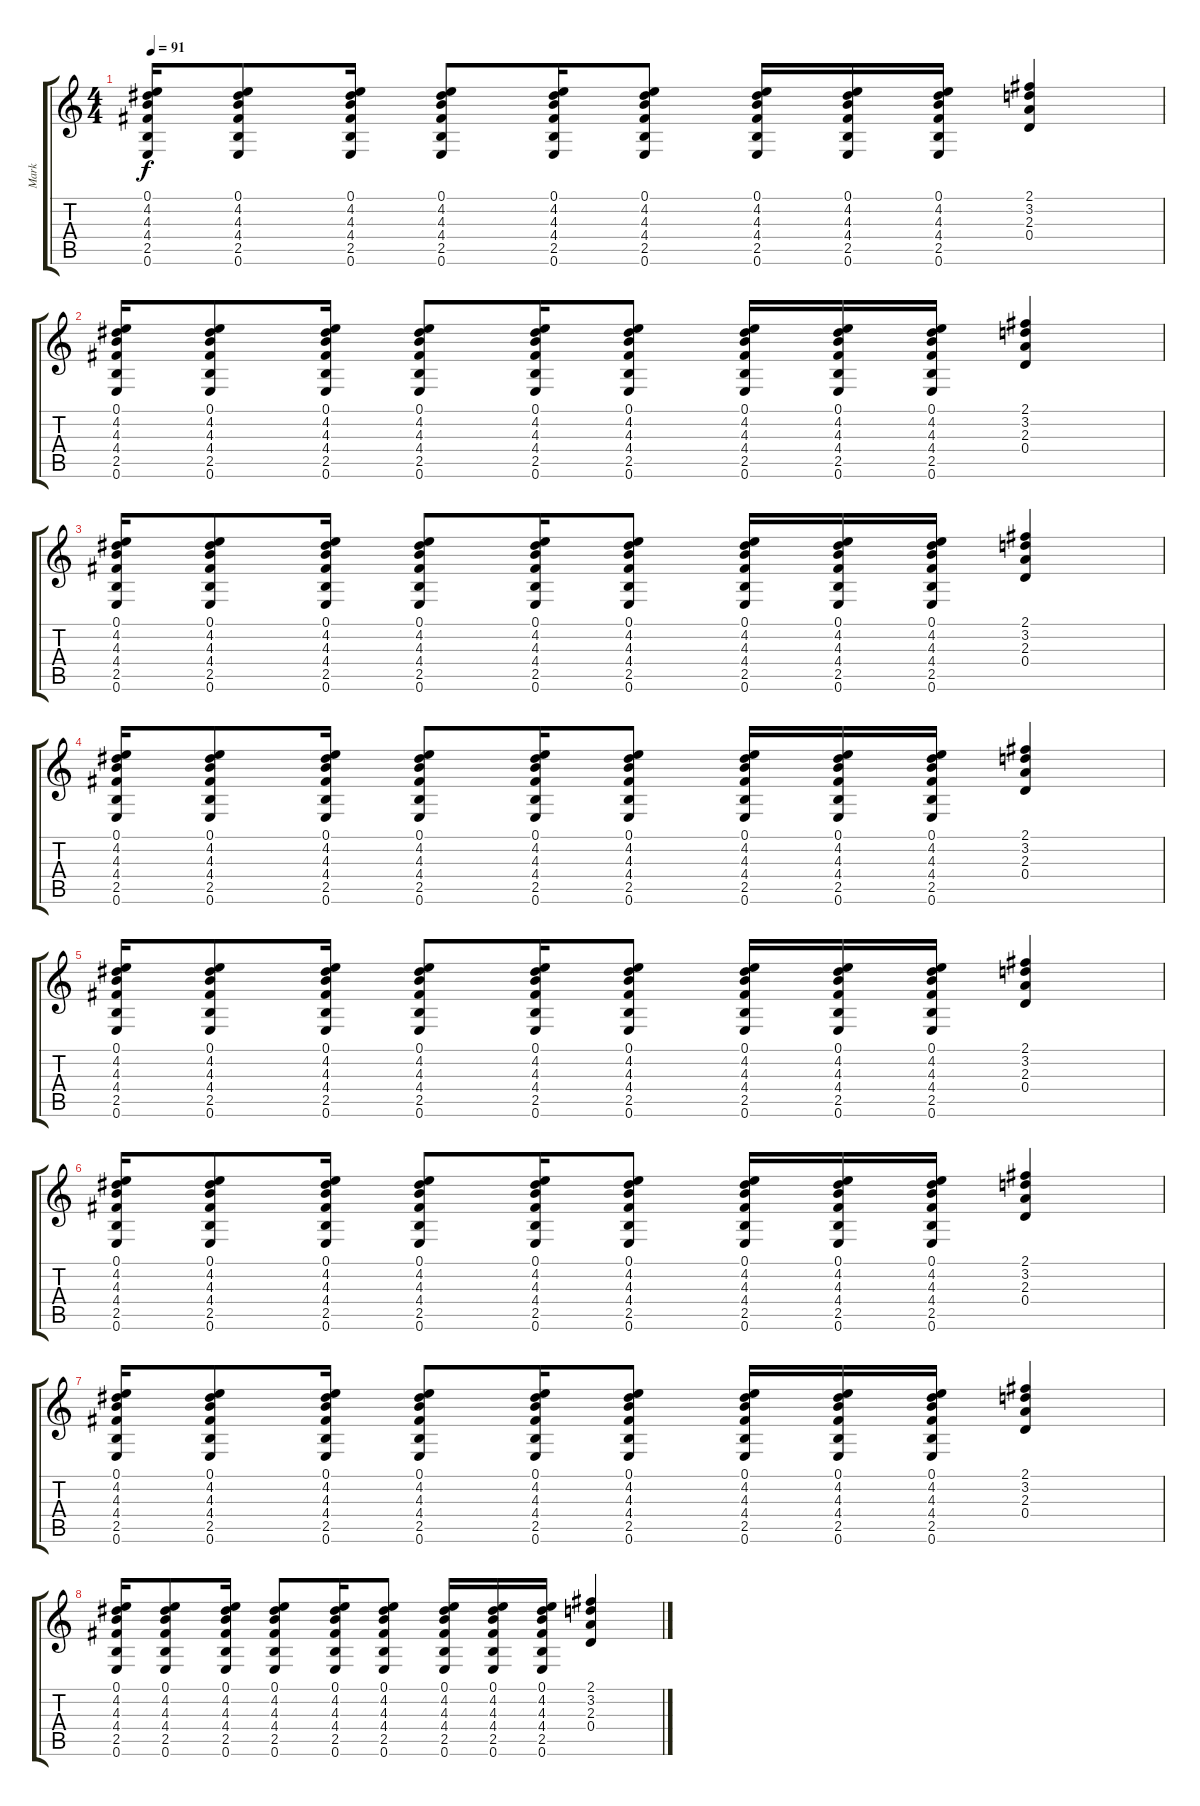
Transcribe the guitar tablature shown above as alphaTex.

\track ("Mark" "Mark") {instrument distortionguitar}
\staff {score tabs}
\tuning (E4 B3 G3 D3 A2 E2) {hide}
\ts (4 4)
\tempo 91
\clef g2
\ks c
(0.1 4.2 4.3 4.4 2.5 0.6).16{dy f} (0.1 4.2 4.3 4.4 2.5 0.6).8 (0.1 4.2 4.3 4.4 2.5 0.6).16 (0.1 4.2 4.3 4.4 2.5 0.6).8 (0.1 4.2 4.3 4.4 2.5 0.6).16 (0.1 4.2 4.3 4.4 2.5 0.6).8 (0.1 4.2 4.3 4.4 2.5 0.6).16 (0.1 4.2 4.3 4.4 2.5 0.6).16 (0.1 4.2 4.3 4.4 2.5 0.6).16 (2.1 3.2 2.3 0.4).4 |
(0.1 4.2 4.3 4.4 2.5 0.6).16 (0.1 4.2 4.3 4.4 2.5 0.6).8 (0.1 4.2 4.3 4.4 2.5 0.6).16 (0.1 4.2 4.3 4.4 2.5 0.6).8 (0.1 4.2 4.3 4.4 2.5 0.6).16 (0.1 4.2 4.3 4.4 2.5 0.6).8 (0.1 4.2 4.3 4.4 2.5 0.6).16 (0.1 4.2 4.3 4.4 2.5 0.6).16 (0.1 4.2 4.3 4.4 2.5 0.6).16 (2.1 3.2 2.3 0.4).4 |
(0.1 4.2 4.3 4.4 2.5 0.6).16 (0.1 4.2 4.3 4.4 2.5 0.6).8 (0.1 4.2 4.3 4.4 2.5 0.6).16 (0.1 4.2 4.3 4.4 2.5 0.6).8 (0.1 4.2 4.3 4.4 2.5 0.6).16 (0.1 4.2 4.3 4.4 2.5 0.6).8 (0.1 4.2 4.3 4.4 2.5 0.6).16 (0.1 4.2 4.3 4.4 2.5 0.6).16 (0.1 4.2 4.3 4.4 2.5 0.6).16 (2.1 3.2 2.3 0.4).4 |
(0.1 4.2 4.3 4.4 2.5 0.6).16 (0.1 4.2 4.3 4.4 2.5 0.6).8 (0.1 4.2 4.3 4.4 2.5 0.6).16 (0.1 4.2 4.3 4.4 2.5 0.6).8 (0.1 4.2 4.3 4.4 2.5 0.6).16 (0.1 4.2 4.3 4.4 2.5 0.6).8 (0.1 4.2 4.3 4.4 2.5 0.6).16 (0.1 4.2 4.3 4.4 2.5 0.6).16 (0.1 4.2 4.3 4.4 2.5 0.6).16 (2.1 3.2 2.3 0.4).4 |
(0.1 4.2 4.3 4.4 2.5 0.6).16 (0.1 4.2 4.3 4.4 2.5 0.6).8 (0.1 4.2 4.3 4.4 2.5 0.6).16 (0.1 4.2 4.3 4.4 2.5 0.6).8 (0.1 4.2 4.3 4.4 2.5 0.6).16 (0.1 4.2 4.3 4.4 2.5 0.6).8 (0.1 4.2 4.3 4.4 2.5 0.6).16 (0.1 4.2 4.3 4.4 2.5 0.6).16 (0.1 4.2 4.3 4.4 2.5 0.6).16 (2.1 3.2 2.3 0.4).4 |
(0.1 4.2 4.3 4.4 2.5 0.6).16 (0.1 4.2 4.3 4.4 2.5 0.6).8 (0.1 4.2 4.3 4.4 2.5 0.6).16 (0.1 4.2 4.3 4.4 2.5 0.6).8 (0.1 4.2 4.3 4.4 2.5 0.6).16 (0.1 4.2 4.3 4.4 2.5 0.6).8 (0.1 4.2 4.3 4.4 2.5 0.6).16 (0.1 4.2 4.3 4.4 2.5 0.6).16 (0.1 4.2 4.3 4.4 2.5 0.6).16 (2.1 3.2 2.3 0.4).4 |
(0.1 4.2 4.3 4.4 2.5 0.6).16 (0.1 4.2 4.3 4.4 2.5 0.6).8 (0.1 4.2 4.3 4.4 2.5 0.6).16 (0.1 4.2 4.3 4.4 2.5 0.6).8 (0.1 4.2 4.3 4.4 2.5 0.6).16 (0.1 4.2 4.3 4.4 2.5 0.6).8 (0.1 4.2 4.3 4.4 2.5 0.6).16 (0.1 4.2 4.3 4.4 2.5 0.6).16 (0.1 4.2 4.3 4.4 2.5 0.6).16 (2.1 3.2 2.3 0.4).4 |
(0.1 4.2 4.3 4.4 2.5 0.6).16 (0.1 4.2 4.3 4.4 2.5 0.6).8 (0.1 4.2 4.3 4.4 2.5 0.6).16 (0.1 4.2 4.3 4.4 2.5 0.6).8 (0.1 4.2 4.3 4.4 2.5 0.6).16 (0.1 4.2 4.3 4.4 2.5 0.6).8 (0.1 4.2 4.3 4.4 2.5 0.6).16 (0.1 4.2 4.3 4.4 2.5 0.6).16 (0.1 4.2 4.3 4.4 2.5 0.6).16 (2.1 3.2 2.3 0.4).4
